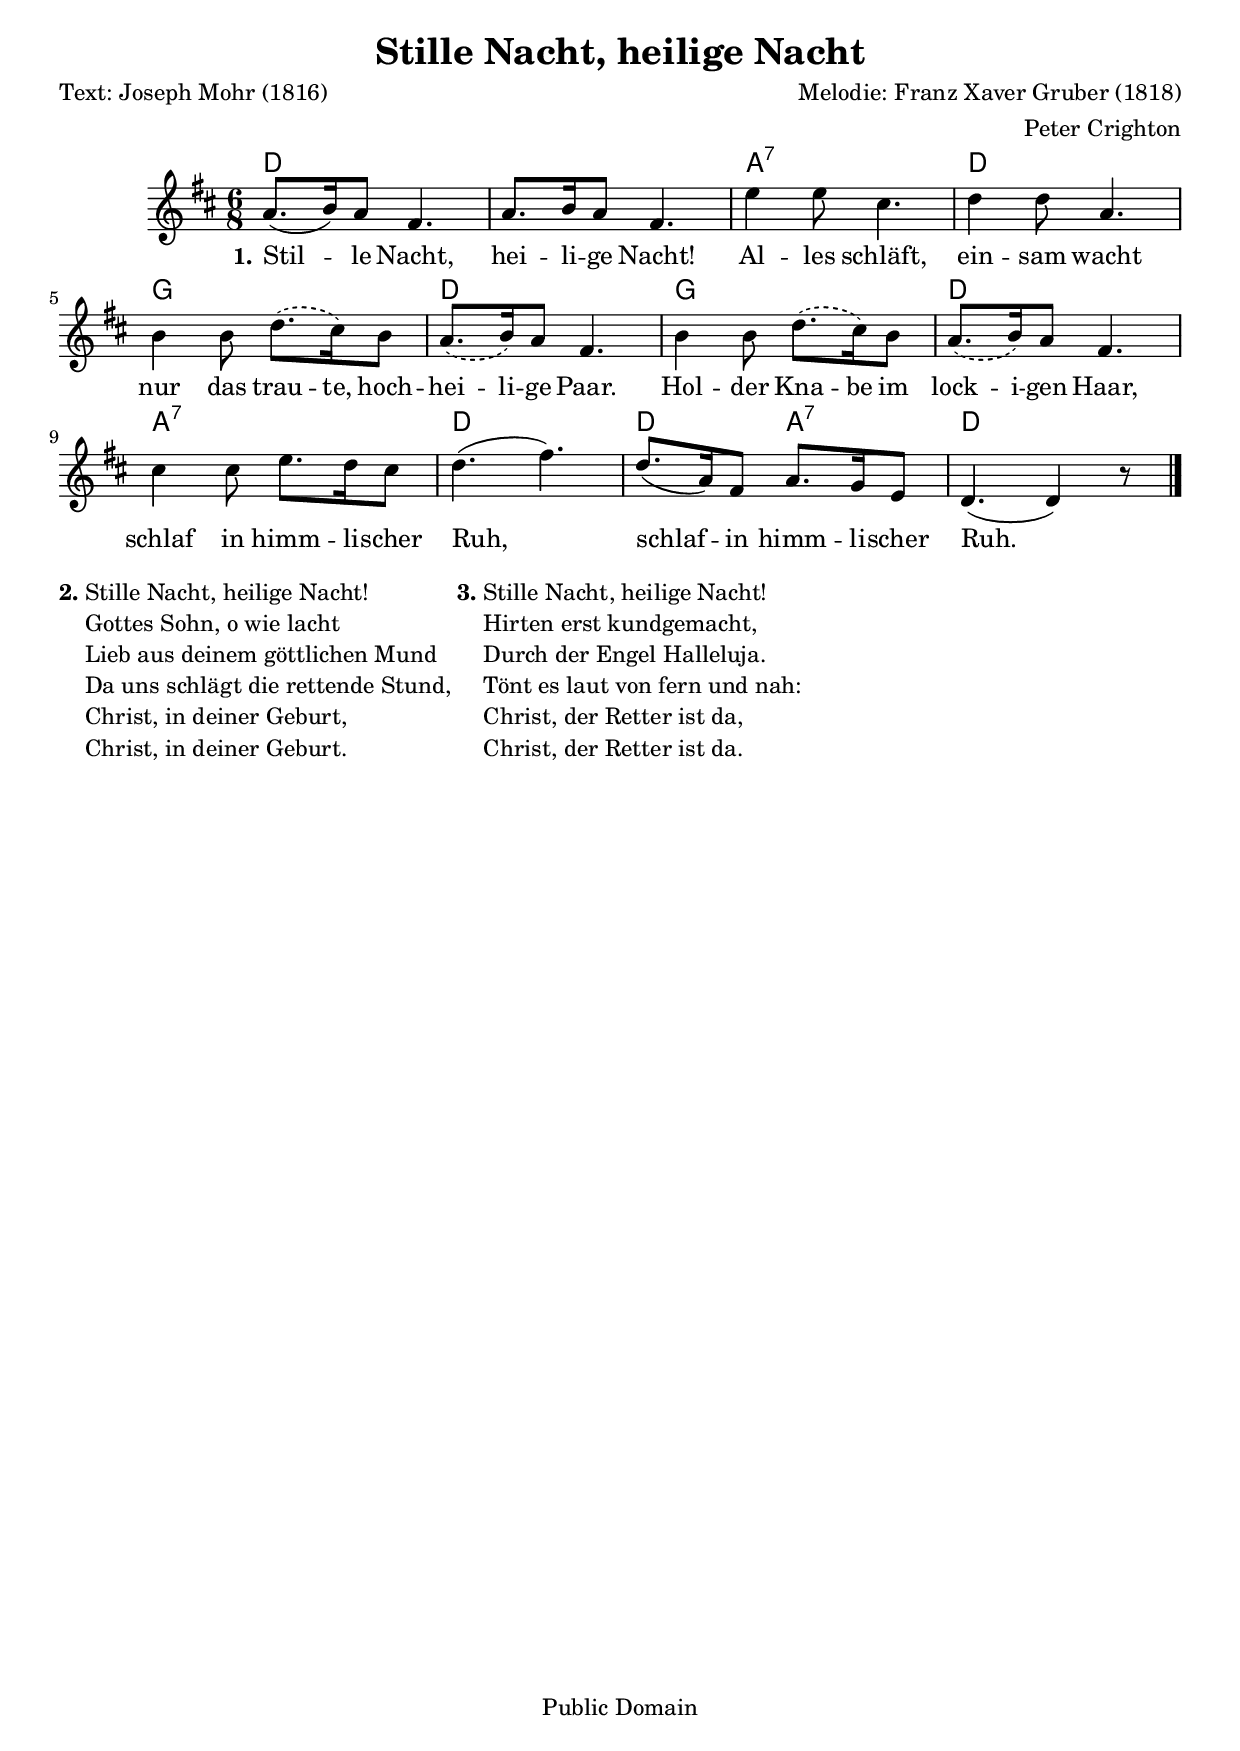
\version "2.24.2"
\version "2.24.2"

SNH_maintainerWeb = "http://www.petercrighton.de"
SNH_maintainerEmail = "PeteCrighton@googlemail.com"
SNH_title = "Stille Nacht, heilige Nacht"
SNH_poet = "Text: Joseph Mohr (1816)"
SNH_composer = "Melodie: Franz Xaver Gruber (1818)"
SNH_arranger = "Peter Crighton"
SNH_copyright = "Public Domain"

SNH_akkorde = \chordmode {
  d1. a2.:7 d  g d g d a:7 d d4. a:7 d2.
}
SNH_melodie = \relative c' {
  \clef "treble"
  \time 6/8
  \key d\major
  a'8.( b16) a8 fis4. | a8. b16 a8 fis4. |
  e'4 e8 cis4. | d4 d8 a4. |
  b4 b8 \slurDashed d8.( cis16) b8 | a8.( b16) a8 fis4. |
  b4 b8 d8.( cis16) b8 | a8.( b16) a8 fis4. |
  cis'4 cis8 e8. d16 cis8 | \slurSolid d4.( fis4.) |
  d8.( a16) fis8 a8. g16 e8 | d4. (d4) r8 \bar "|."
}
SNH_text = \lyricmode {
  \set stanza = "1."
  Stil -- le Nacht, hei -- li -- ge Nacht!
  Al -- les schläft, ein -- sam wacht
  \set ignoreMelismata = ##t nur das trau -- te, hoch -- hei -- li -- ge Paar.
  Hol -- der Kna -- be im lock -- i -- gen Haar,
  \unset ignoreMelismata schlaf in himm -- li -- scher Ruh,
  schlaf -- in himm -- li -- scher Ruh.
}
SNH_Score = \score {
  <<
    \new ChordNames { \SNH_akkorde }
    \new Voice = "Lied" { \SNH_melodie }
    \new Lyrics \lyricsto "Lied" { \SNH_text }
  >>
}
SNH_Strophen = \markup {
  \column {
    \line {
      \bold "2."
      \column {
        "Stille Nacht, heilige Nacht!"
        "Gottes Sohn, o wie lacht"
        "Lieb aus deinem göttlichen Mund"
        "Da uns schlägt die rettende Stund,"
        "Christ, in deiner Geburt,"
        "Christ, in deiner Geburt."
      }
      \bold "3."
      \column {
        "Stille Nacht, heilige Nacht!"
        "Hirten erst kundgemacht,"
        "Durch der Engel Halleluja."
        "Tönt es laut von fern und nah:"
        "Christ, der Retter ist da,"
        "Christ, der Retter ist da."
      }
    }
  }
}

\header {
  title = \SNH_title
  poet = \SNH_poet
  composer = \SNH_composer
  arranger = \SNH_arranger
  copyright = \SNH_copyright
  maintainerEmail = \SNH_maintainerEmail
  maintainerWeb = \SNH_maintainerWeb
}
\SNH_Score
\SNH_Strophen
